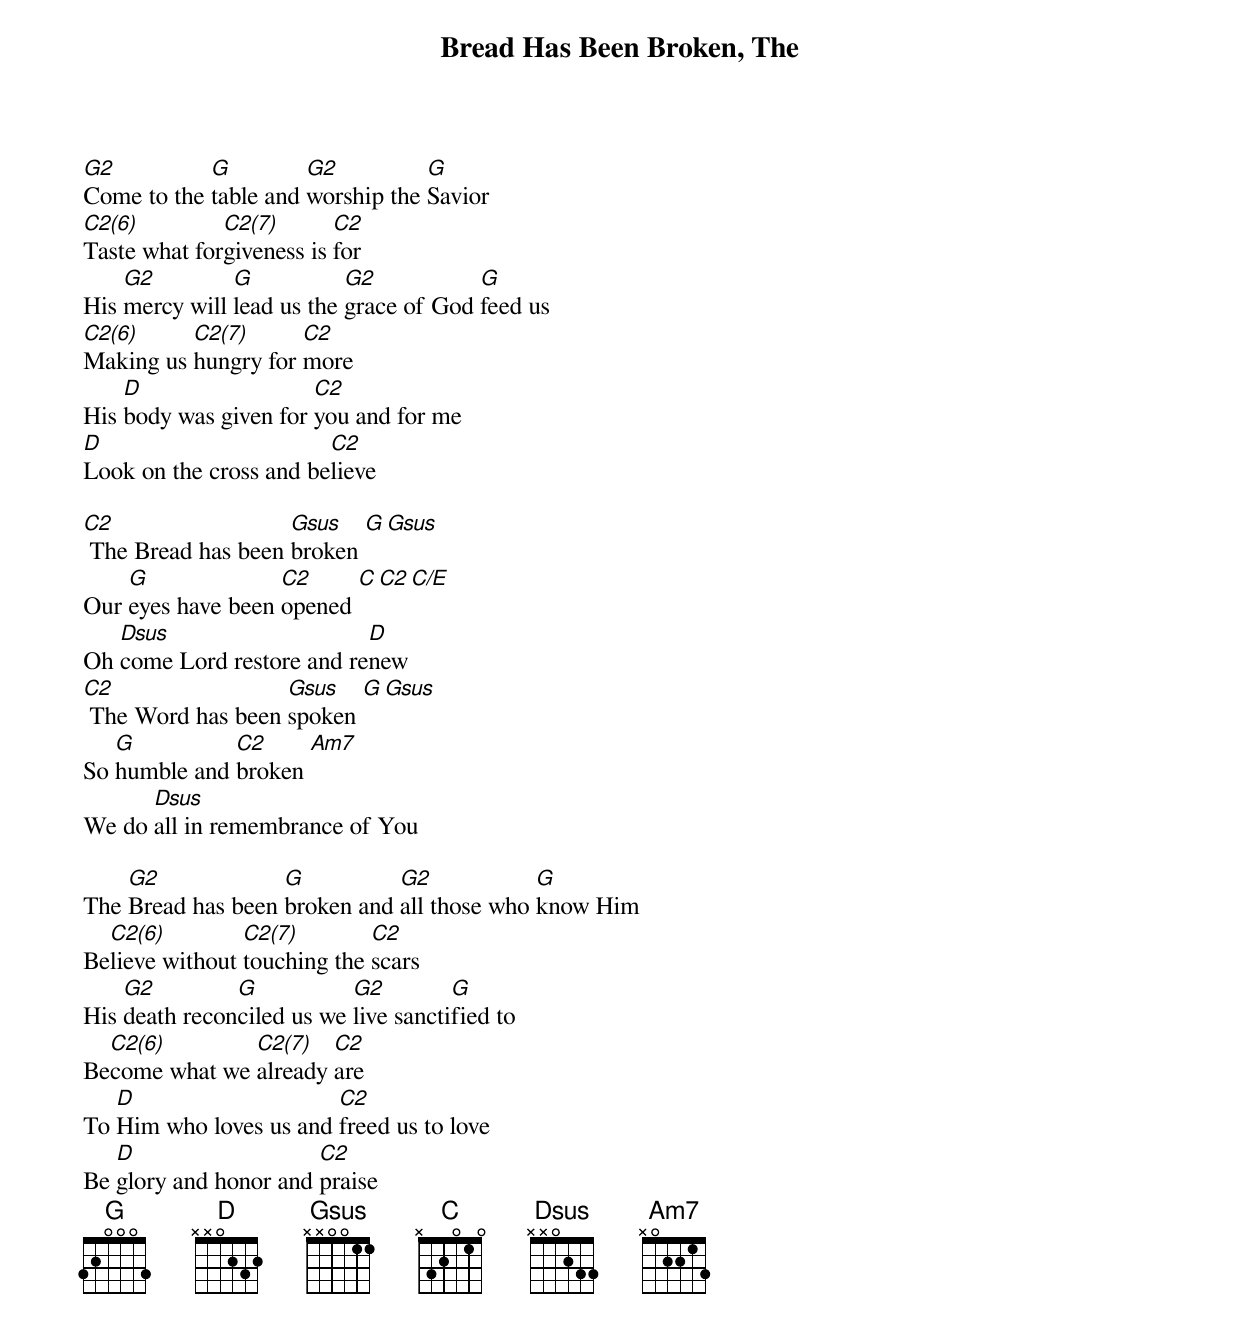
{title: Bread Has Been Broken, The}
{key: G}
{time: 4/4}
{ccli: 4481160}
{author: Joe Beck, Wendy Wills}
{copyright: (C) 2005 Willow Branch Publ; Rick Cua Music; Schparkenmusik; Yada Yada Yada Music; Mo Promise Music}

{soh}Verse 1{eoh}
[G2]Come to the [G]table and [G2]worship the [G]Savior
[C2(6)]Taste what for[C2(7)]giveness is [C2]for
His [G2]mercy will [G]lead us the [G2]grace of God [G]feed us
[C2(6)]Making us [C2(7)]hungry for [C2]more
His [D]body was given for [C2]you and for me
[D]Look on the cross and be[C2]lieve

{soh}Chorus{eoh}
[C2] The Bread has been [Gsus]broken [G][Gsus]
Our [G]eyes have been [C2]opened [C][C2][C/E]
Oh [Dsus]come Lord restore and re[D]new
[C2] The Word has been [Gsus]spoken [G][Gsus]
So [G]humble and [C2]broken [Am7]
We do [Dsus]all in remembrance of You

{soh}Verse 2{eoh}
The [G2]Bread has been [G]broken and [G2]all those who [G]know Him
Be[C2(6)]lieve without [C2(7)]touching the [C2]scars
His [G2]death recon[G]ciled us we [G2]live sancti[G]fied to
Be[C2(6)]come what we [C2(7)]already [C2]are
To [D]Him who loves us and [C2]freed us to love
Be [D]glory and honor and [C2]praise
